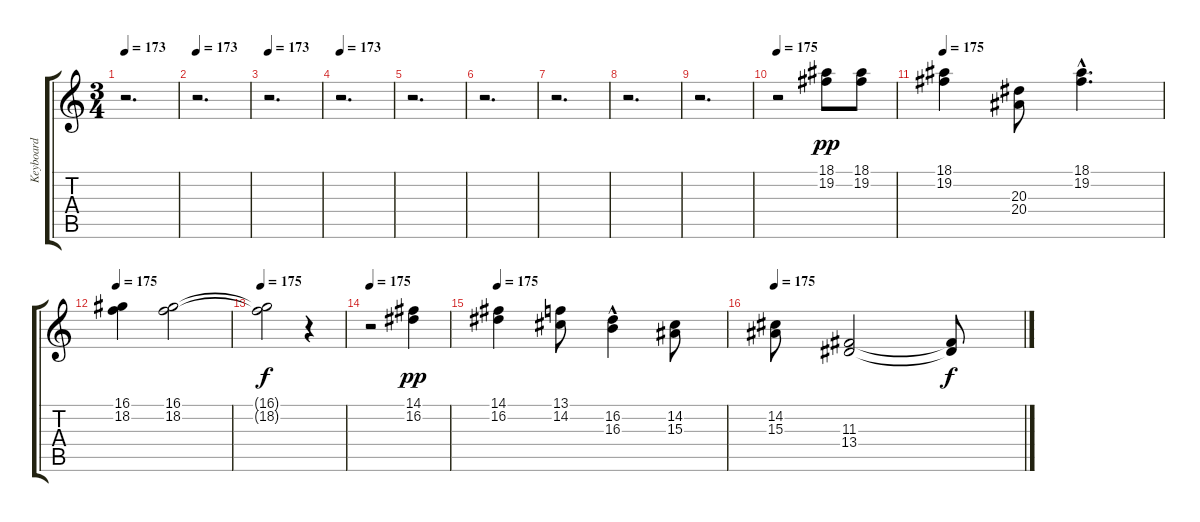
\track ("Keyboard" "Keyboard") {instrument lead6voice}
\staff {score tabs}
\tuning (E4 B3 G3 D3 A2 E2) {hide}
\ts (3 4)
\tempo 173
\clef g2
\ks c
r.2{d dy pp} |
\tempo 173
r.2{d} |
\tempo 173
r.2{d} |
\tempo 173
r.2{d} |
r.2{d} |
r.2{d} |
r.2{d} |
r.2{d} |
r.2{d} |
\tempo 175
r.2 (18.1 19.2).8{volume 10 instrument lead6voice} (18.1 19.2).8 |
\tempo 175
(18.1 19.2).4 (20.3 20.4).8 (18.1{hac} 19.2{hac}).4{d} |
\tempo 175
(16.1 18.2).4 (16.1 18.2).2 |
\tempo 175
(16.1{t} 18.2{t}).2{dy f} r.4 |
\tempo 175
r.2 (14.1 16.2).4{dy pp} |
\tempo 175
(14.1 16.2).4 (13.1 14.2).8 (16.2{hac} 16.3{hac}).4 (14.2 15.3).8 |
\tempo 175
(14.2 15.3).8 (11.3 13.4).2 (11.3{t} 13.4{t}).8{dy f}
